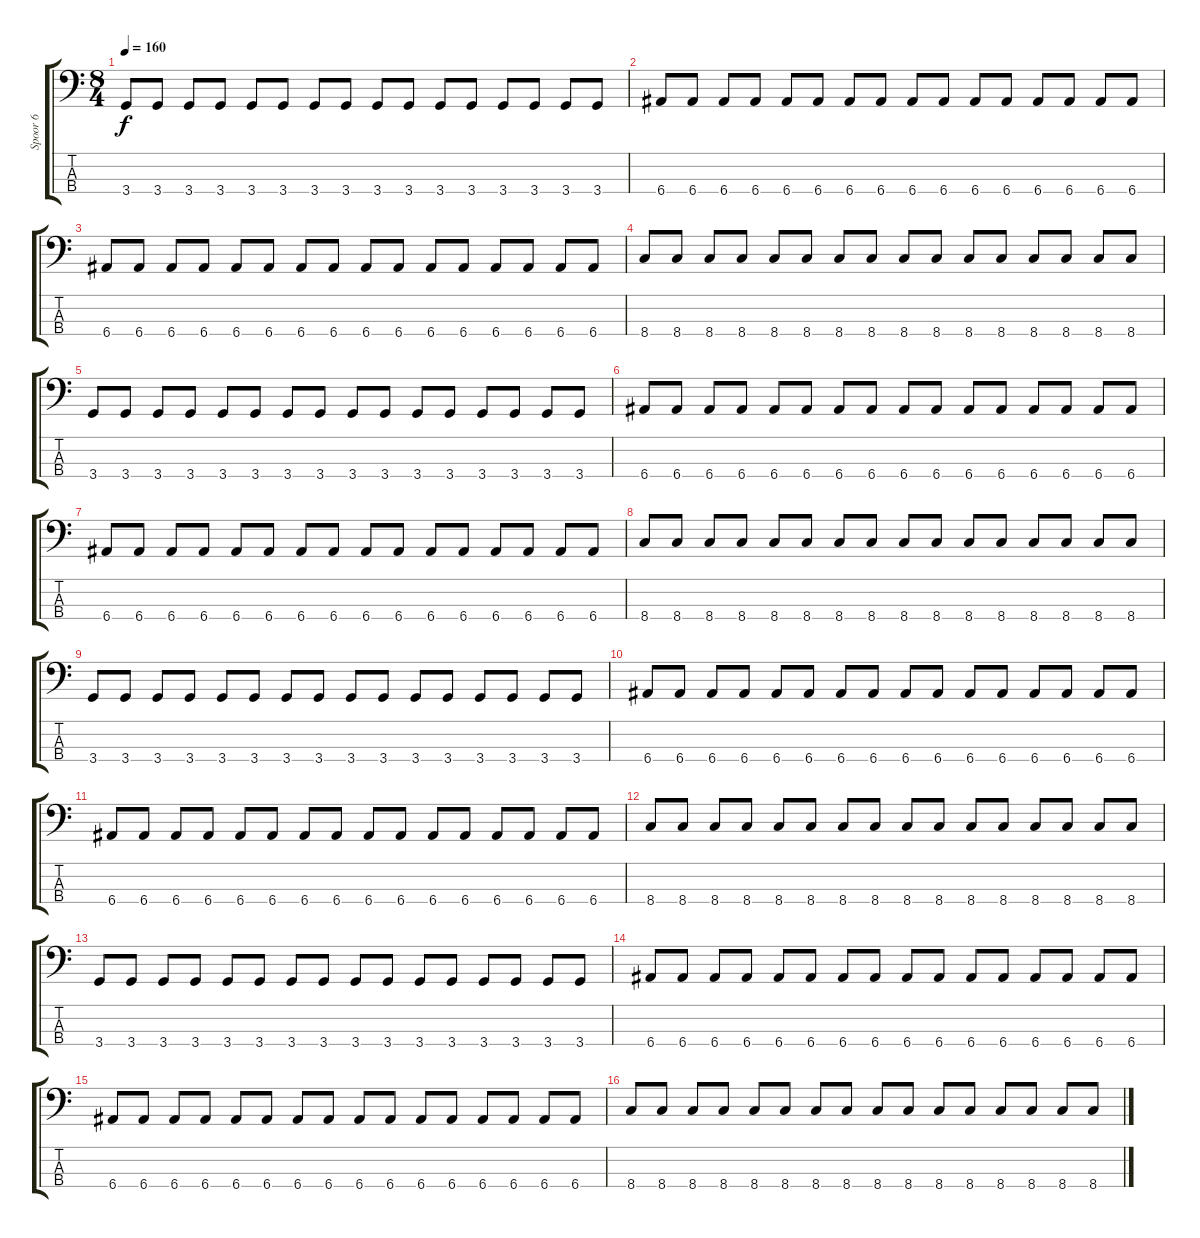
\track ("Spoor 6" "Spoor 6") {instrument electricbassfinger}
\staff {score tabs}
\tuning (G2 D2 A1 E1) {hide}
\ts (8 4)
\tempo 160
\clef f4
\ks c
3.4.8{dy f} 3.4.8 3.4.8 3.4.8 3.4.8 3.4.8 3.4.8 3.4.8 3.4.8 3.4.8 3.4.8 3.4.8 3.4.8 3.4.8 3.4.8 3.4.8 |
6.4.8 6.4.8 6.4.8 6.4.8 6.4.8 6.4.8 6.4.8 6.4.8 6.4.8 6.4.8 6.4.8 6.4.8 6.4.8 6.4.8 6.4.8 6.4.8 |
6.4.8 6.4.8 6.4.8 6.4.8 6.4.8 6.4.8 6.4.8 6.4.8 6.4.8 6.4.8 6.4.8 6.4.8 6.4.8 6.4.8 6.4.8 6.4.8 |
8.4.8 8.4.8 8.4.8 8.4.8 8.4.8 8.4.8 8.4.8 8.4.8 8.4.8 8.4.8 8.4.8 8.4.8 8.4.8 8.4.8 8.4.8 8.4.8 |
3.4.8 3.4.8 3.4.8 3.4.8 3.4.8 3.4.8 3.4.8 3.4.8 3.4.8 3.4.8 3.4.8 3.4.8 3.4.8 3.4.8 3.4.8 3.4.8 |
6.4.8 6.4.8 6.4.8 6.4.8 6.4.8 6.4.8 6.4.8 6.4.8 6.4.8 6.4.8 6.4.8 6.4.8 6.4.8 6.4.8 6.4.8 6.4.8 |
6.4.8 6.4.8 6.4.8 6.4.8 6.4.8 6.4.8 6.4.8 6.4.8 6.4.8 6.4.8 6.4.8 6.4.8 6.4.8 6.4.8 6.4.8 6.4.8 |
8.4.8 8.4.8 8.4.8 8.4.8 8.4.8 8.4.8 8.4.8 8.4.8 8.4.8 8.4.8 8.4.8 8.4.8 8.4.8 8.4.8 8.4.8 8.4.8 |
3.4.8 3.4.8 3.4.8 3.4.8 3.4.8 3.4.8 3.4.8 3.4.8 3.4.8 3.4.8 3.4.8 3.4.8 3.4.8 3.4.8 3.4.8 3.4.8 |
6.4.8 6.4.8 6.4.8 6.4.8 6.4.8 6.4.8 6.4.8 6.4.8 6.4.8 6.4.8 6.4.8 6.4.8 6.4.8 6.4.8 6.4.8 6.4.8 |
6.4.8 6.4.8 6.4.8 6.4.8 6.4.8 6.4.8 6.4.8 6.4.8 6.4.8 6.4.8 6.4.8 6.4.8 6.4.8 6.4.8 6.4.8 6.4.8 |
8.4.8 8.4.8 8.4.8 8.4.8 8.4.8 8.4.8 8.4.8 8.4.8 8.4.8 8.4.8 8.4.8 8.4.8 8.4.8 8.4.8 8.4.8 8.4.8 |
3.4.8 3.4.8 3.4.8 3.4.8 3.4.8 3.4.8 3.4.8 3.4.8 3.4.8 3.4.8 3.4.8 3.4.8 3.4.8 3.4.8 3.4.8 3.4.8 |
6.4.8 6.4.8 6.4.8 6.4.8 6.4.8 6.4.8 6.4.8 6.4.8 6.4.8 6.4.8 6.4.8 6.4.8 6.4.8 6.4.8 6.4.8 6.4.8 |
6.4.8 6.4.8 6.4.8 6.4.8 6.4.8 6.4.8 6.4.8 6.4.8 6.4.8 6.4.8 6.4.8 6.4.8 6.4.8 6.4.8 6.4.8 6.4.8 |
8.4.8 8.4.8 8.4.8 8.4.8 8.4.8 8.4.8 8.4.8 8.4.8 8.4.8 8.4.8 8.4.8 8.4.8 8.4.8 8.4.8 8.4.8 8.4.8
